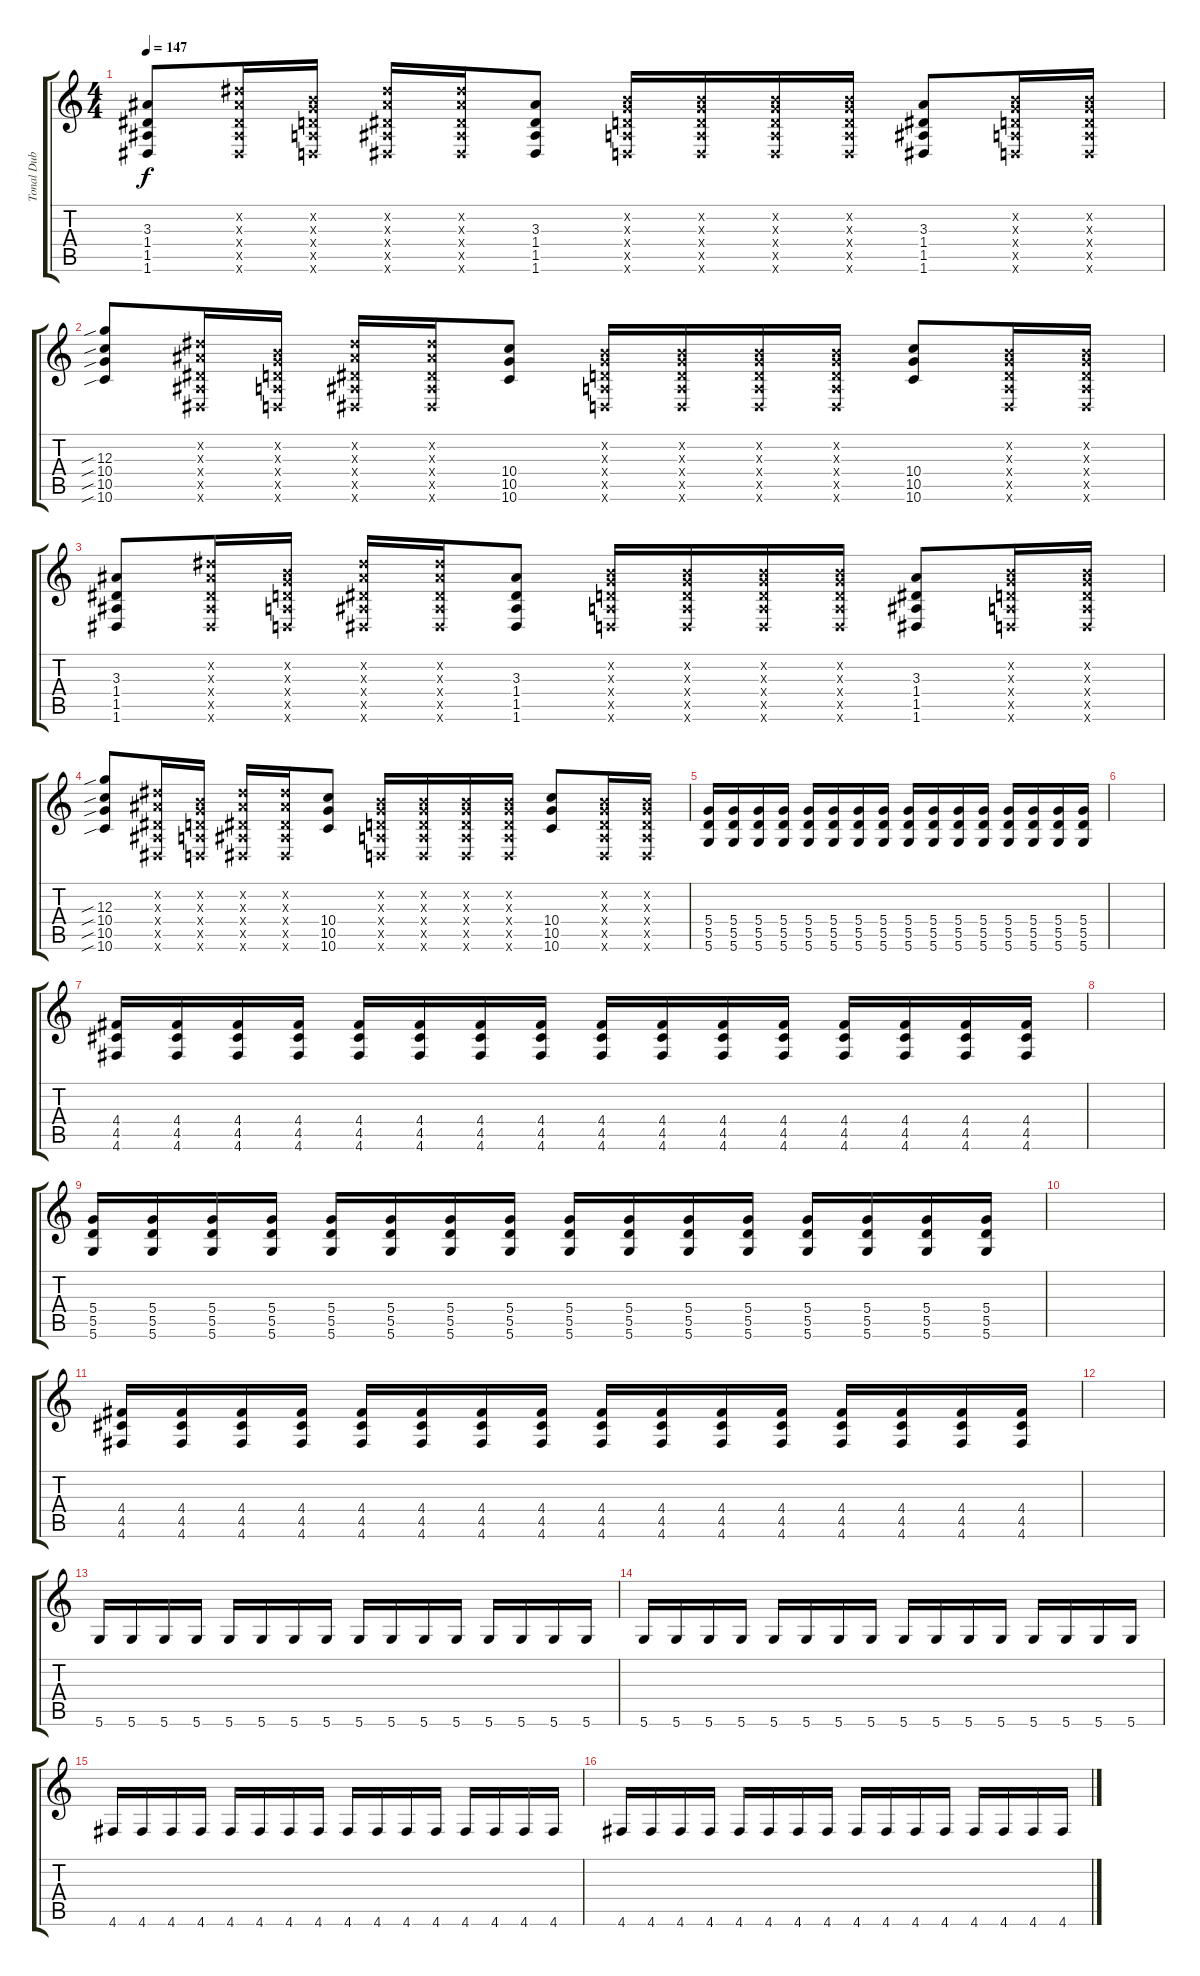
\track ("Tonal Dub I" "Tonal Dub ") {instrument overdrivenguitar}
\staff {score tabs}
\tuning (E4 B3 G3 D3 A2 D2) {hide}
\ts (4 4)
\tempo 147
\clef g2
\ks c
(3.3 1.4 1.5 1.6).8{dy f} (4.2{x} 3.3{x} 1.4{x} 1.5{x} 1.6{x}).16 (0.2{x} 0.3{x} 0.4{x} 0.5{x} 0.6{x}).16 (4.2{x} 3.3{x} 1.4{x} 1.5{x} 1.6{x}).16 (4.2{x} 3.3{x} 1.4{x} 1.5{x} 1.6{x}).16 (3.3 1.4 1.5 1.6).8 (0.2{x} 0.3{x} 0.4{x} 0.5{x} 0.6{x}).16 (0.2{x} 0.3{x} 0.4{x} 0.5{x} 0.6{x}).16 (0.2{x} 0.3{x} 0.4{x} 0.5{x} 0.6{x}).16 (0.2{x} 0.3{x} 0.4{x} 0.5{x} 0.6{x}).16 (3.3 1.4 1.5 1.6).8 (0.2{x} 0.3{x} 0.4{x} 0.5{x} 0.6{x}).16 (0.2{x} 0.3{x} 0.4{x} 0.5{x} 0.6{x}).16 |
(12.3{sib} 10.4{sib} 10.5{sib} 10.6{sib}).8 (4.2{x} 3.3{x} 1.4{x} 1.5{x} 1.6{x}).16 (0.2{x} 0.3{x} 0.4{x} 0.5{x} 0.6{x}).16 (4.2{x} 3.3{x} 1.4{x} 1.5{x} 1.6{x}).16 (4.2{x} 3.3{x} 1.4{x} 1.5{x} 1.6{x}).16 (10.4 10.5 10.6).8 (0.2{x} 0.3{x} 0.4{x} 0.5{x} 0.6{x}).16 (0.2{x} 0.3{x} 0.4{x} 0.5{x} 0.6{x}).16 (0.2{x} 0.3{x} 0.4{x} 0.5{x} 0.6{x}).16 (0.2{x} 0.3{x} 0.4{x} 0.5{x} 0.6{x}).16 (10.4 10.5 10.6).8 (0.2{x} 0.3{x} 0.4{x} 0.5{x} 0.6{x}).16 (0.2{x} 0.3{x} 0.4{x} 0.5{x} 0.6{x}).16 |
(3.3 1.4 1.5 1.6).8 (4.2{x} 3.3{x} 1.4{x} 1.5{x} 1.6{x}).16 (0.2{x} 0.3{x} 0.4{x} 0.5{x} 0.6{x}).16 (4.2{x} 3.3{x} 1.4{x} 1.5{x} 1.6{x}).16 (4.2{x} 3.3{x} 1.4{x} 1.5{x} 1.6{x}).16 (3.3 1.4 1.5 1.6).8 (0.2{x} 0.3{x} 0.4{x} 0.5{x} 0.6{x}).16 (0.2{x} 0.3{x} 0.4{x} 0.5{x} 0.6{x}).16 (0.2{x} 0.3{x} 0.4{x} 0.5{x} 0.6{x}).16 (0.2{x} 0.3{x} 0.4{x} 0.5{x} 0.6{x}).16 (3.3 1.4 1.5 1.6).8 (0.2{x} 0.3{x} 0.4{x} 0.5{x} 0.6{x}).16 (0.2{x} 0.3{x} 0.4{x} 0.5{x} 0.6{x}).16 |
(12.3{sib} 10.4{sib} 10.5{sib} 10.6{sib}).8 (4.2{x} 3.3{x} 1.4{x} 1.5{x} 1.6{x}).16 (0.2{x} 0.3{x} 0.4{x} 0.5{x} 0.6{x}).16 (4.2{x} 3.3{x} 1.4{x} 1.5{x} 1.6{x}).16 (4.2{x} 3.3{x} 1.4{x} 1.5{x} 1.6{x}).16 (10.4 10.5 10.6).8 (0.2{x} 0.3{x} 0.4{x} 0.5{x} 0.6{x}).16 (0.2{x} 0.3{x} 0.4{x} 0.5{x} 0.6{x}).16 (0.2{x} 0.3{x} 0.4{x} 0.5{x} 0.6{x}).16 (0.2{x} 0.3{x} 0.4{x} 0.5{x} 0.6{x}).16 (10.4 10.5 10.6).8 (0.2{x} 0.3{x} 0.4{x} 0.5{x} 0.6{x}).16 (0.2{x} 0.3{x} 0.4{x} 0.5{x} 0.6{x}).16 |
(5.4 5.5 5.6).16 (5.4 5.5 5.6).16 (5.4 5.5 5.6).16 (5.4 5.5 5.6).16 (5.4 5.5 5.6).16 (5.4 5.5 5.6).16 (5.4 5.5 5.6).16 (5.4 5.5 5.6).16 (5.4 5.5 5.6).16 (5.4 5.5 5.6).16 (5.4 5.5 5.6).16 (5.4 5.5 5.6).16 (5.4 5.5 5.6).16 (5.4 5.5 5.6).16 (5.4 5.5 5.6).16 (5.4 5.5 5.6).16 |
|
(4.4 4.5 4.6).16 (4.4 4.5 4.6).16 (4.4 4.5 4.6).16 (4.4 4.5 4.6).16 (4.4 4.5 4.6).16 (4.4 4.5 4.6).16 (4.4 4.5 4.6).16 (4.4 4.5 4.6).16 (4.4 4.5 4.6).16 (4.4 4.5 4.6).16 (4.4 4.5 4.6).16 (4.4 4.5 4.6).16 (4.4 4.5 4.6).16 (4.4 4.5 4.6).16 (4.4 4.5 4.6).16 (4.4 4.5 4.6).16 |
|
(5.4 5.5 5.6).16 (5.4 5.5 5.6).16 (5.4 5.5 5.6).16 (5.4 5.5 5.6).16 (5.4 5.5 5.6).16 (5.4 5.5 5.6).16 (5.4 5.5 5.6).16 (5.4 5.5 5.6).16 (5.4 5.5 5.6).16 (5.4 5.5 5.6).16 (5.4 5.5 5.6).16 (5.4 5.5 5.6).16 (5.4 5.5 5.6).16 (5.4 5.5 5.6).16 (5.4 5.5 5.6).16 (5.4 5.5 5.6).16 |
|
(4.4 4.5 4.6).16 (4.4 4.5 4.6).16 (4.4 4.5 4.6).16 (4.4 4.5 4.6).16 (4.4 4.5 4.6).16 (4.4 4.5 4.6).16 (4.4 4.5 4.6).16 (4.4 4.5 4.6).16 (4.4 4.5 4.6).16 (4.4 4.5 4.6).16 (4.4 4.5 4.6).16 (4.4 4.5 4.6).16 (4.4 4.5 4.6).16 (4.4 4.5 4.6).16 (4.4 4.5 4.6).16 (4.4 4.5 4.6).16 |
|
5.6.16 5.6.16 5.6.16 5.6.16 5.6.16 5.6.16 5.6.16 5.6.16 5.6.16 5.6.16 5.6.16 5.6.16 5.6.16 5.6.16 5.6.16 5.6.16 |
5.6.16 5.6.16 5.6.16 5.6.16 5.6.16 5.6.16 5.6.16 5.6.16 5.6.16 5.6.16 5.6.16 5.6.16 5.6.16 5.6.16 5.6.16 5.6.16 |
4.6.16 4.6.16 4.6.16 4.6.16 4.6.16 4.6.16 4.6.16 4.6.16 4.6.16 4.6.16 4.6.16 4.6.16 4.6.16 4.6.16 4.6.16 4.6.16 |
4.6.16 4.6.16 4.6.16 4.6.16 4.6.16 4.6.16 4.6.16 4.6.16 4.6.16 4.6.16 4.6.16 4.6.16 4.6.16 4.6.16 4.6.16 4.6.16
